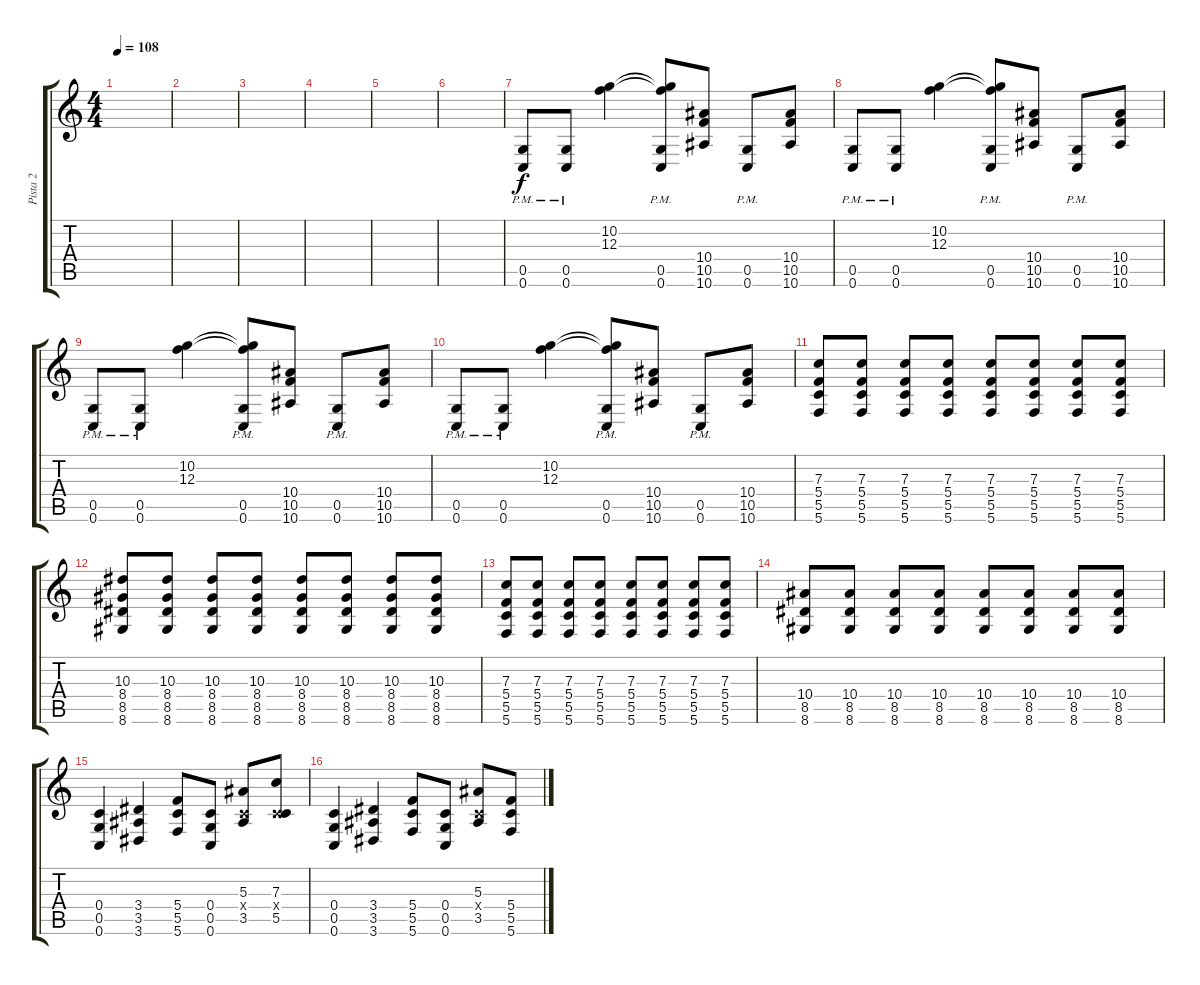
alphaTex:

\track ("Pista 2" "Pista 2") {instrument distortionguitar}
\staff {score tabs}
\tuning (D4 A3 F3 C3 G2 C2) {hide}
\ts (4 4)
\tempo 108
\clef g2
\ks c
|
|
|
|
|
|
(0.5{pm} 0.6{pm}).8 (0.5{pm} 0.6{pm}).8 (10.2 12.3).4 (10.2{t} 12.3{t} 0.5{pm} 0.6).8 (10.4 10.5 10.6).8 (0.5{pm} 0.6).8 (10.4 10.5 10.6).8 |
(0.5{pm} 0.6{pm}).8 (0.5{pm} 0.6{pm}).8 (10.2 12.3).4 (10.2{t} 12.3{t} 0.5{pm} 0.6).8 (10.4 10.5 10.6).8 (0.5{pm} 0.6).8 (10.4 10.5 10.6).8 |
(0.5{pm} 0.6{pm}).8 (0.5{pm} 0.6{pm}).8 (10.2 12.3).4 (10.2{t} 12.3{t} 0.5{pm} 0.6).8 (10.4 10.5 10.6).8 (0.5{pm} 0.6).8 (10.4 10.5 10.6).8 |
(0.5{pm} 0.6{pm}).8 (0.5{pm} 0.6{pm}).8 (10.2 12.3).4 (10.2{t} 12.3{t} 0.5{pm} 0.6).8 (10.4 10.5 10.6).8 (0.5{pm} 0.6).8 (10.4 10.5 10.6).8 |
(7.3 5.4 5.5 5.6).8 (7.3 5.4 5.5 5.6).8 (7.3 5.4 5.5 5.6).8 (7.3 5.4 5.5 5.6).8 (7.3 5.4 5.5 5.6).8 (7.3 5.4 5.5 5.6).8 (7.3 5.4 5.5 5.6).8 (7.3 5.4 5.5 5.6).8 |
(10.3 8.4 8.5 8.6).8 (10.3 8.4 8.5 8.6).8 (10.3 8.4 8.5 8.6).8 (10.3 8.4 8.5 8.6).8 (10.3 8.4 8.5 8.6).8 (10.3 8.4 8.5 8.6).8 (10.3 8.4 8.5 8.6).8 (10.3 8.4 8.5 8.6).8 |
(7.3 5.4 5.5 5.6).8 (7.3 5.4 5.5 5.6).8 (7.3 5.4 5.5 5.6).8 (7.3 5.4 5.5 5.6).8 (7.3 5.4 5.5 5.6).8 (7.3 5.4 5.5 5.6).8 (7.3 5.4 5.5 5.6).8 (7.3 5.4 5.5 5.6).8 |
(10.4 8.5 8.6).8 (10.4 8.5 8.6).8 (10.4 8.5 8.6).8 (10.4 8.5 8.6).8 (10.4 8.5 8.6).8 (10.4 8.5 8.6).8 (10.4 8.5 8.6).8 (10.4 8.5 8.6).8 |
(0.4 0.5 0.6).4{volume 13 instrument distortionguitar} (3.4 3.5 3.6).4 (5.4 5.5 5.6).8 (0.4 0.5 0.6).8 (5.3 0.4{x} 3.5).8 (7.3 0.4{x} 5.5).8 |
(0.4 0.5 0.6).4 (3.4 3.5 3.6).4 (5.4 5.5 5.6).8 (0.4 0.5 0.6).8 (5.3 0.4{x} 3.5).8 (5.4 5.5 5.6).8
